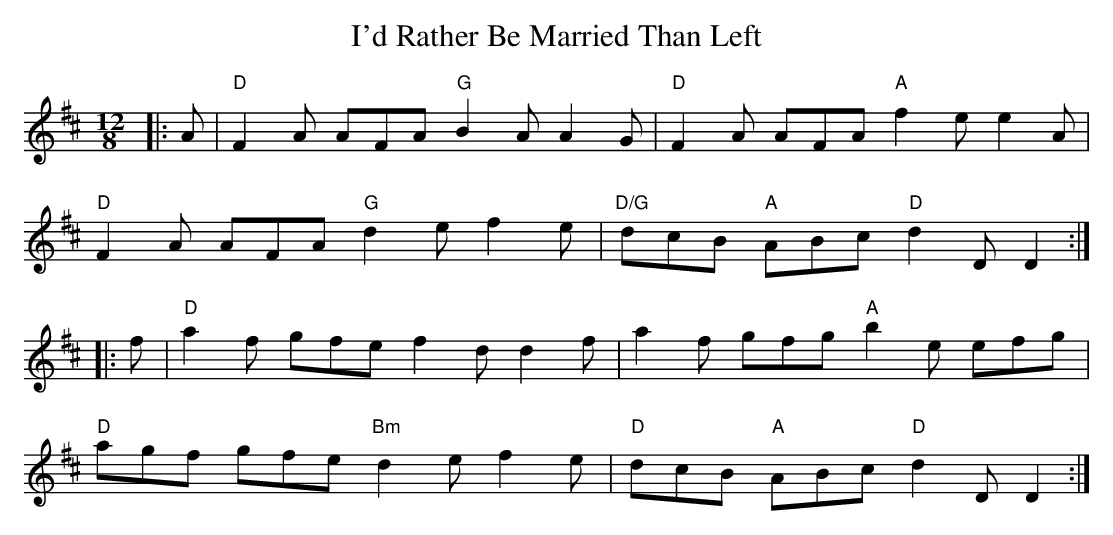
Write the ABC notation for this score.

X:1
T: I'd Rather Be Married Than Left
M: 12/8
L: 1/8
K: Dmaj
M:12/8
|:A| "D"F2 A AFA "G"B2A A2 G| "D" F2 A AFA "A"f2# e e2 A|
"D"F2 A AFA "G"d2e f2 e| "D/G"dcB "A"ABc "D"d2D D2:|
|:f| "D"a2f gfe f2d d2f| a2f gfg "A"b2e efg|
"D"agf gfe "Bm"d2e f2e| "D"dcB "A"ABc "D"d2D D2:|
